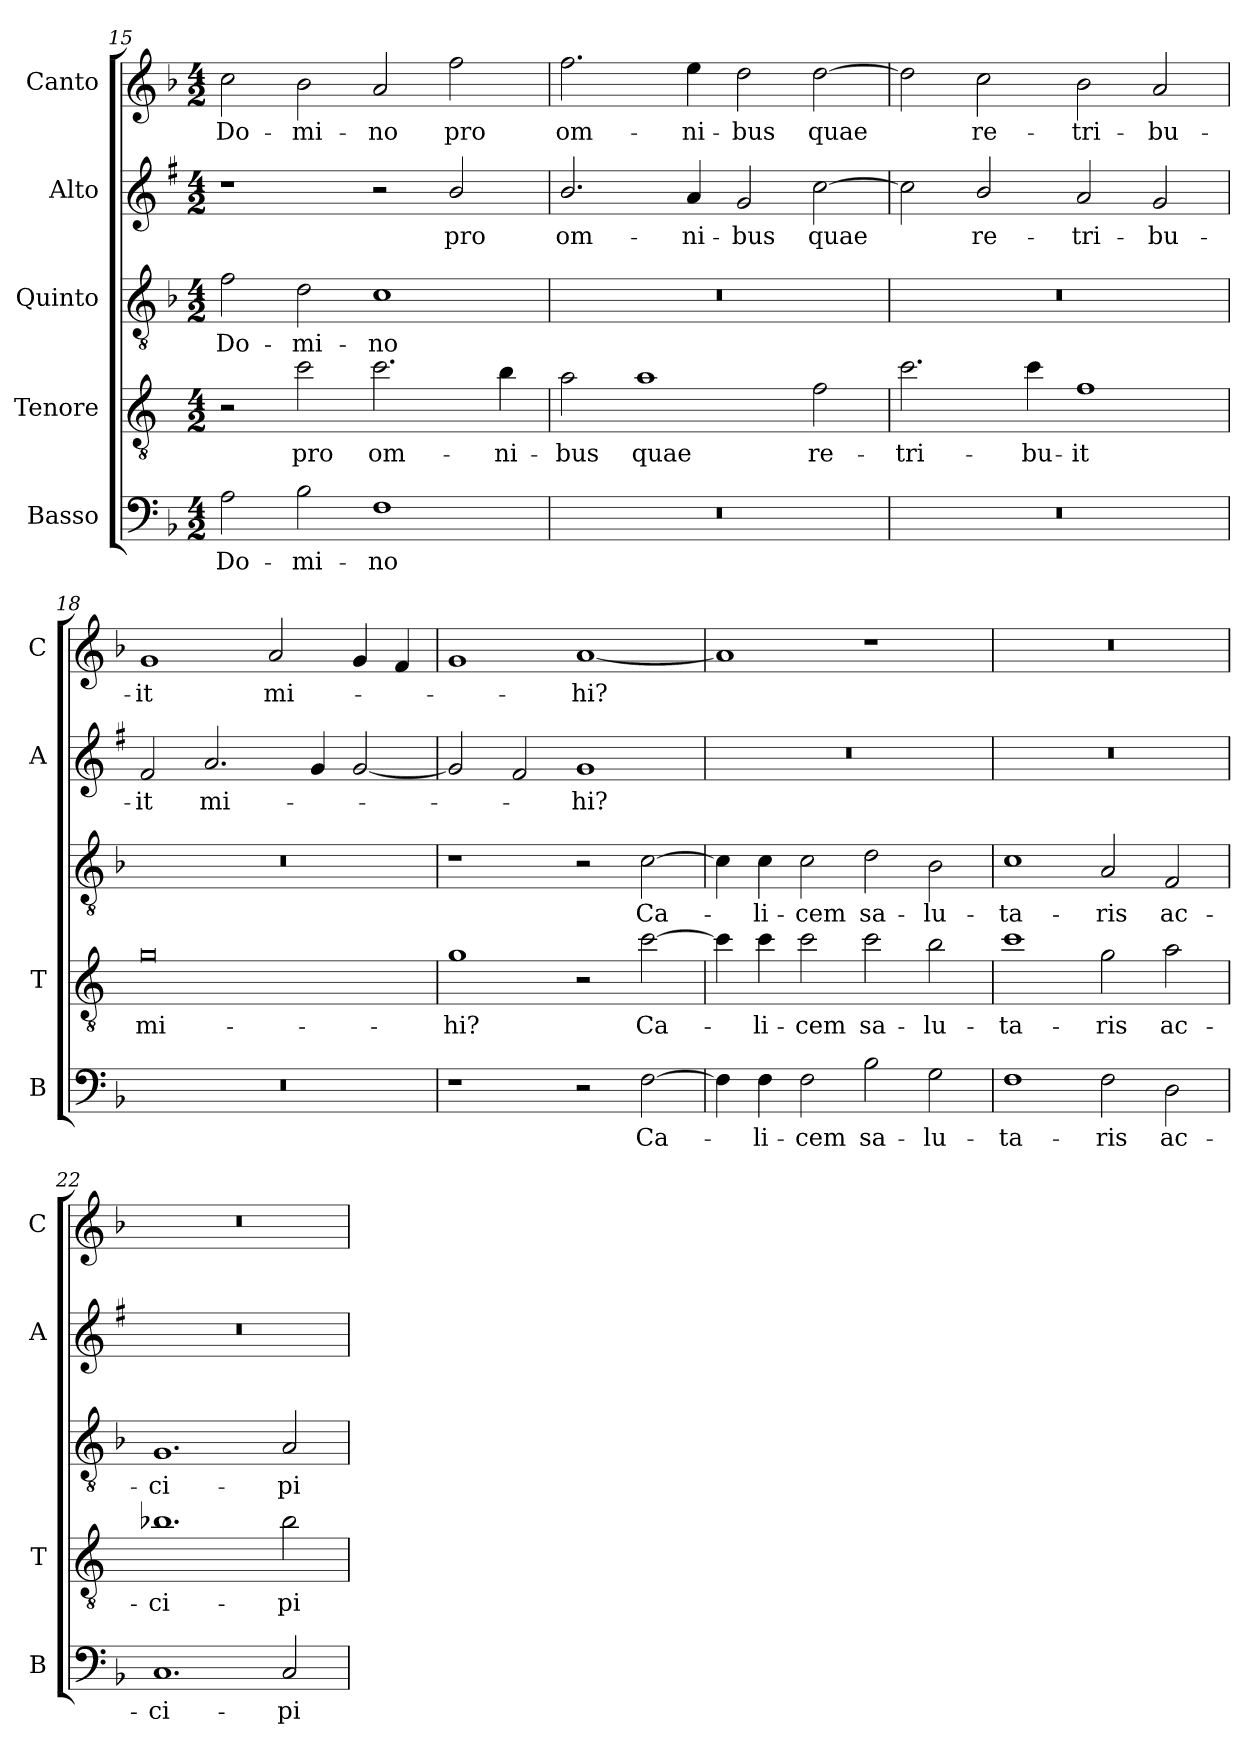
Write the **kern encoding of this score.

**kern	**text	**kern	**text	**kern	**text	**kern	**text	**kern	**text
*part5	*part5	*part4	*part4	*part3	*part3	*part2	*part2	*part1	*part1
*staff5	*staff5	*staff4	*staff4	*staff3	*staff3	*staff2	*staff2	*staff1	*staff1
*I"Basso	*	*I"Tenore	*	*I"Quinto	*	*I"Alto	*	*I"Canto	*
*I'B	*	*I'T	*	*	*	*I'A	*	*I'C	*
*clefF4	*	*clefGv2	*	*clefGv2	*	*clefG2	*	*clefG2	*
*	*	*ITrd4c7	*	*	*	*ITrd1c2	*	*	*
*k[b-]	*	*k[b-]	*	*k[b-]	*	*k[b-]	*	*k[b-]	*
*F:	*	*F:	*	*F:	*	*F:	*	*F:	*
*M4/2	*	*M4/2	*	*M4/2	*	*M4/2	*	*M4/2	*
=15	=15	=15	=15	=15	=15	=15	=15	=15	=15
!	!LO:LY:b	!	!	!	!LO:LY:b	!	!	!	!LO:LY:b
2A\	Do-	2r	.	2f\	Do-	1r	.	2cc\	Do-
!	!LO:LY:b	!	!LO:LY:b	!	!LO:LY:b	!	!	!	!LO:LY:b
2B-\	-mi-	2f\	pro	2d\	-mi-	.	.	2b-\	-mi-
!	!LO:LY:b	!	!LO:LY:b	!	!LO:LY:b	!	!	!	!LO:LY:b
1F	-no	2.f\	om-	1c	-no	2r	.	2a/	-no
!	!	!	!	!	!	!	!LO:LY:b	!	!LO:LY:b
.	.	.	.	.	.	2a/	pro	2ff\	pro
!	!	!	!LO:LY:b	!	!	!	!	!	!
.	.	4e\	-ni-	.	.	.	.	.	.
=16	=16	=16	=16	=16	=16	=16	=16	=16	=16
!	!	!	!LO:LY:b	!	!	!	!LO:LY:b	!	!LO:LY:b
0r	.	2d\	-bus	0r	.	2.a/	om-	2.ff\	om-
!	!	!	!LO:LY:b	!	!	!	!	!	!
.	.	1d	quae	.	.	.	.	.	.
!	!	!	!	!	!	!	!LO:LY:b	!	!LO:LY:b
.	.	.	.	.	.	4g/	-ni-	4ee\	-ni-
!	!	!	!	!	!	!	!LO:LY:b	!	!LO:LY:b
.	.	.	.	.	.	2f/	-bus	2dd\	-bus
!	!	!	!LO:LY:b	!	!	!	!LO:LY:b	!	!LO:LY:b
.	.	2B-\	re-	.	.	[2b-\	quae	[2dd\	quae
=17	=17	=17	=17	=17	=17	=17	=17	=17	=17
!	!	!	!LO:LY:b	!	!	!	!	!	!
0r	.	2.f\	-tri-	0r	.	2b-\]	.	2dd\]	.
!	!	!	!	!	!	!	!LO:LY:b	!	!LO:LY:b
.	.	.	.	.	.	2a/	re-	2cc\	re-
!	!	!	!LO:LY:b	!	!	!	!	!	!
.	.	4f\	-bu-	.	.	.	.	.	.
!	!	!	!LO:LY:b	!	!	!	!LO:LY:b	!	!LO:LY:b
.	.	1B-	-it	.	.	2g/	-tri-	2b-\	-tri-
!	!	!	!	!	!	!	!LO:LY:b	!	!LO:LY:b
.	.	.	.	.	.	2f/	-bu-	2a/	-bu-
=18	=18	=18	=18	=18	=18	=18	=18	=18	=18
!	!	!	!LO:LY:b	!	!	!	!LO:LY:b	!	!LO:LY:b
0r	.	0c	mi-	0r	.	2e/	-it	1g	-it
!	!	!	!	!	!	!	!LO:LY:b	!	!
.	.	.	.	.	.	2.g/	mi-	.	.
!	!	!	!	!	!	!	!	!	!LO:LY:b
.	.	.	.	.	.	.	.	2a/	mi-
.	.	.	.	.	.	4f/	.	.	.
.	.	.	.	.	.	[2f/	.	4g/	.
.	.	.	.	.	.	.	.	4f/	.
!!LO:LB:g=z
=19	=19	=19	=19	=19	=19	=19	=19	=19	=19
!	!	!	!LO:LY:b	!	!	!	!	!	!
1r	.	1c	-hi?	1r	.	2f/]	.	1g	.
.	.	.	.	.	.	2e/	.	.	.
!	!	!	!	!	!	!	!LO:LY:b	!	!LO:LY:b
2r	.	2r	.	2r	.	1f	-hi?	[1a	-hi?
!	!LO:LY:b	!	!LO:LY:b	!	!LO:LY:b	!	!	!	!
[2F\	Ca-	[2f\	Ca-	[2c\	Ca-	.	.	.	.
=20	=20	=20	=20	=20	=20	=20	=20	=20	=20
4F\]	.	4f\]	.	4c\]	.	0r	.	1a]	.
!	!LO:LY:b	!	!LO:LY:b	!	!LO:LY:b	!	!	!	!
4F\	-li-	4f\	-li-	4c\	-li-	.	.	.	.
!	!LO:LY:b	!	!LO:LY:b	!	!LO:LY:b	!	!	!	!
2F\	-cem	2f\	-cem	2c\	-cem	.	.	.	.
!	!LO:LY:b	!	!LO:LY:b	!	!LO:LY:b	!	!	!	!
2B-\	sa-	2f\	sa-	2d\	sa-	.	.	1r	.
!	!LO:LY:b	!	!LO:LY:b	!	!LO:LY:b	!	!	!	!
2G\	-lu-	2e\	-lu-	2B-\	-lu-	.	.	.	.
=21	=21	=21	=21	=21	=21	=21	=21	=21	=21
!	!LO:LY:b	!	!LO:LY:b	!	!LO:LY:b	!	!	!	!
1F	-ta-	1f	-ta-	1c	-ta-	0r	.	0r	.
!	!LO:LY:b	!	!LO:LY:b	!	!LO:LY:b	!	!	!	!
2F\	-ris	2c\	-ris	2A/	-ris	.	.	.	.
!	!LO:LY:b	!	!LO:LY:b	!	!LO:LY:b	!	!	!	!
2D\	ac-	2d\	ac-	2F/	ac-	.	.	.	.
=22	=22	=22	=22	=22	=22	=22	=22	=22	=22
!	!LO:LY:b	!	!LO:LY:b	!	!LO:LY:b	!	!	!	!
1.C	-ci-	1.e-X	-ci-	1.G	-ci-	0r	.	0r	.
!	!LO:LY:b	!	!LO:LY:b	!	!LO:LY:b	!	!	!	!
2C/	-pi-	2e-\	-pi-	2A/	-pi-	.	.	.	.
=	=	=	=	=	=	=	=	=	=
*-	*-	*-	*-	*-	*-	*-	*-	*-	*-
